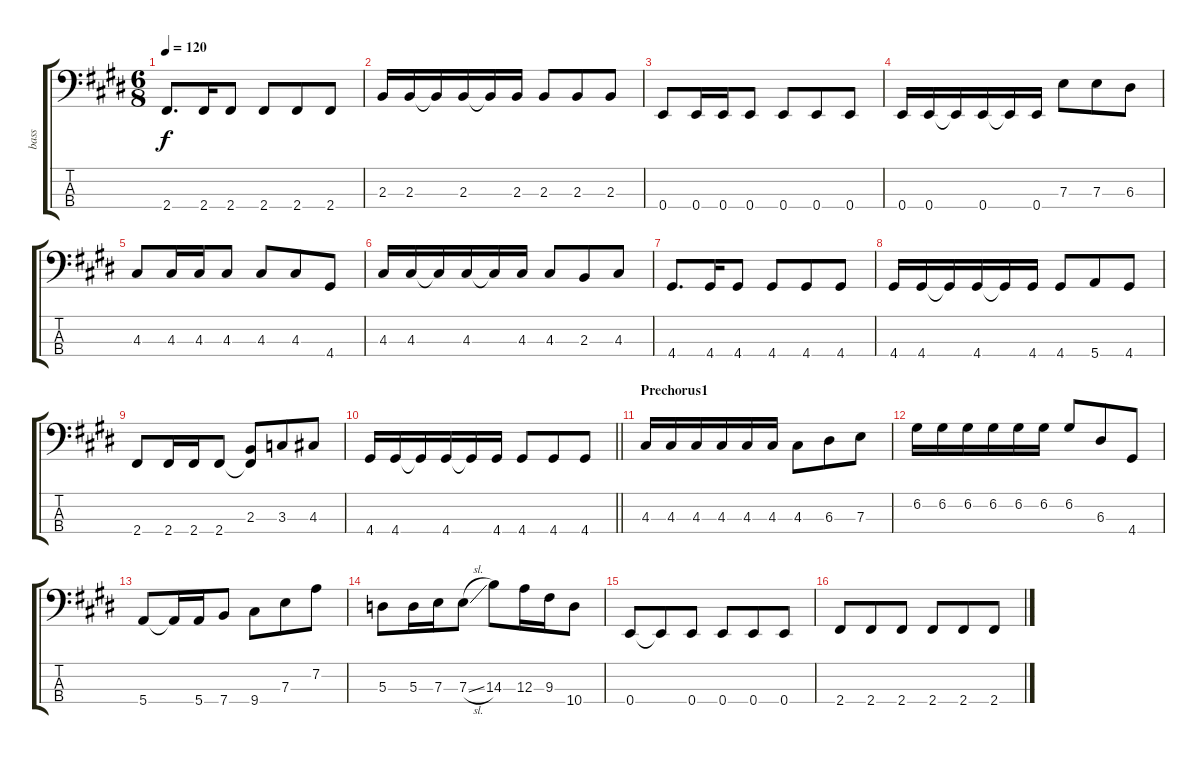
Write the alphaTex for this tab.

\track ("bass" "bass") {instrument electricbassfinger}
\staff {score tabs}
\tuning (G2 D2 A1 E1) {hide}
\ts (6 8)
\tempo 120
\clef f4
\ks e
2.4.8{d dy f} 2.4.16 2.4.8 2.4.8 2.4.8 2.4.8 |
2.3.16 2.3.16 2.3{t}.16 2.3.16 2.3{t}.16 2.3.16 2.3.8 2.3.8 2.3.8 |
0.4.8 0.4.16 0.4.16 0.4.8 0.4.8 0.4.8 0.4.8 |
0.4.16 0.4.16 0.4{t}.16 0.4.16 0.4{t}.16 0.4.16 7.3.8 7.3.8 6.3.8 |
4.3.8 4.3.16 4.3.16 4.3.8 4.3.8 4.3.8 4.4.8 |
4.3.16 4.3.16 4.3{t}.16 4.3.16 4.3{t}.16 4.3.16 4.3.8 2.3.8 4.3.8 |
4.4.8{d} 4.4.16 4.4.8 4.4.8 4.4.8 4.4.8 |
4.4.16 4.4.16 4.4{t}.16 4.4.16 4.4{t}.16 4.4.16 4.4.8 5.4.8 4.4.8 |
2.4.8 2.4.16 2.4.16 2.4.8 (2.3 2.4{t}).8 3.3.8 4.3.8 |
\barLineRight lightlight
4.4.16 4.4.16 4.4{t}.16 4.4.16 4.4{t}.16 4.4.16 4.4.8 4.4.8 4.4.8 |
\section ("" "Prechorus1")
4.3.16 4.3.16 4.3.16 4.3.16 4.3.16 4.3.16 4.3.8 6.3.8 7.3.8 |
6.2.16 6.2.16 6.2.16 6.2.16 6.2.16 6.2.16 6.2.8 6.3.8 4.4.8 |
5.4.8 5.4{t}.16 5.4.16 7.4.8 9.4.8 7.3.8 7.2.8 |
5.3.8 5.3.16 7.3.16 7.3{sl}.8 14.3.8 12.3.16 9.3.16 10.4.8 |
0.4.8 0.4{t}.8 0.4.8 0.4.8 0.4.8 0.4.8 |
2.4.8 2.4.8 2.4.8 2.4.8 2.4.8 2.4.8
